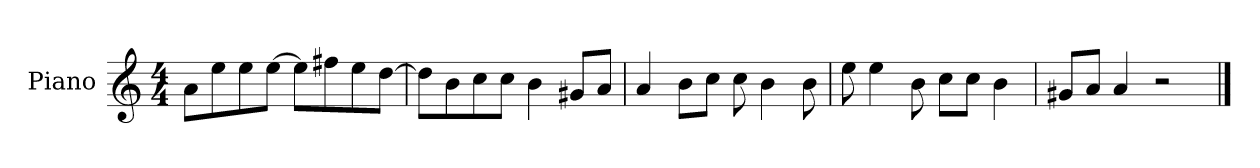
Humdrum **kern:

**kern
*part1
*staff1
*I"Piano
*I'P-no
*clefG2
*k[]
*M4/4
*MM90
=1
8a\L
8ee\
8ee\
[8ee\J
8ee\L]
8ff#X\
8ee\
[8dd\J
=2
8dd\L]
8b\
8cc\
8cc\J
4b\
8g#X/L
8a/J
=3
4a/
8b\L
8cc\J
8cc\
4b\
8b\
=4
8ee\
4ee\
8b\
8cc\L
8cc\J
4b\
=5
8g#X/L
8a/J
4a/
2r
==
*-
